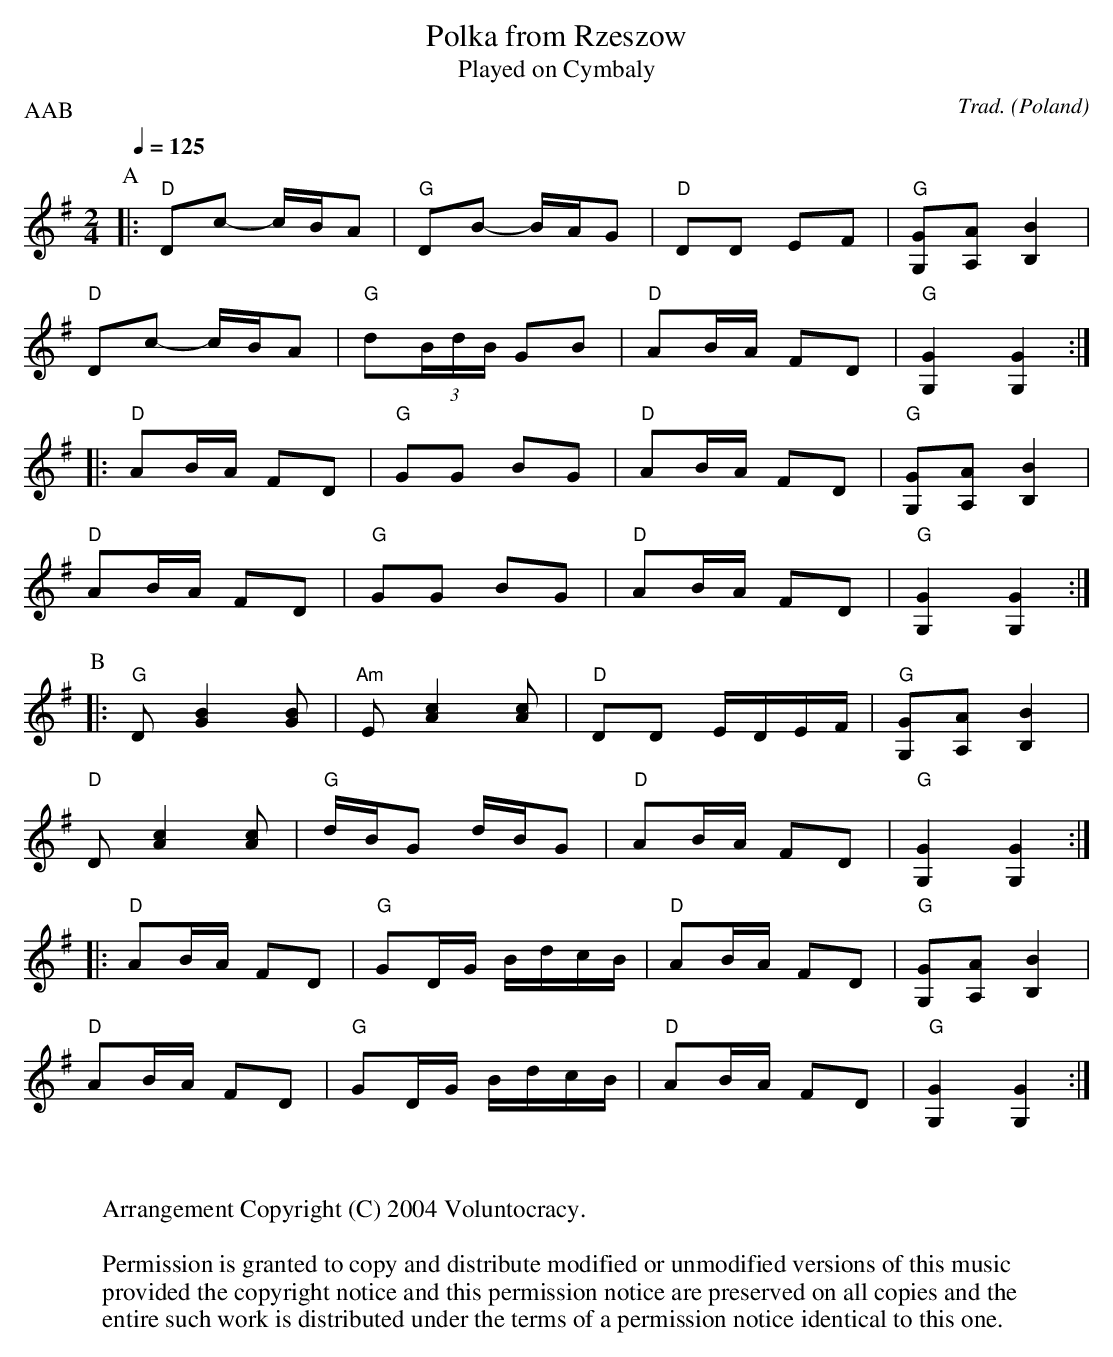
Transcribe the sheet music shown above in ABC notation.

X:1
T:Polka from Rzeszow
T:Played on Cymbaly
C:Trad.
O:Poland
P:AAB
M:2/4
L:1/16
Q:1/4=125
K:G
P:A
|:"D"D2c2 -cBA2 |"G"D2B2 -BAG2 |"D"D2D2 E2F2 |"G"[G2G,2][A2A,2][B4B,4]|
  "D"D2c2 -cBA2 |"G"d2(3BdB G2B2 |"D"A2BA F2D2 |"G"[G4G,4][G4G,4]:|
|:"D"A2BA F2D2 |"G"G2G2 B2G2 |"D"A2BA F2D2 |"G"[G2G,2][A2A,2][B4B,4]|
  "D"A2BA F2D2 |"G"G2G2 B2G2 |"D"A2BA F2D2 |"G"[G4G,4][G4G,4]:|
K:G
P:B
|:"G"D2 [G4B4][G2B2] |"Am"E2 [A4c4][A2c2] |"D"D2D2 EDEF |"G"[G2G,2][A2A,2][B4B,4]|
  "D"D2 [A4c4][A2c2] |"G"dBG2 dBG2 |"D"A2BA F2D2 |"G"[G4G,4][G4G,4]:|
|:"D"A2BA F2D2 |"G"G2DG BdcB |"D"A2BA F2D2 |"G"[G2G,2][A2A,2][B4B,4]|
  "D"A2BA F2D2 |"G"G2DG BdcB |"D"A2BA F2D2 |"G"[G4G,4][G4G,4]:|
W:
W:
W:Arrangement Copyright (C) 2004 Voluntocracy.
W:
W:Permission is granted to copy and distribute modified or unmodified versions of this music
W:provided the copyright notice and this permission notice are preserved on all copies and the
W:entire such work is distributed under the terms of a permission notice identical to this one.
